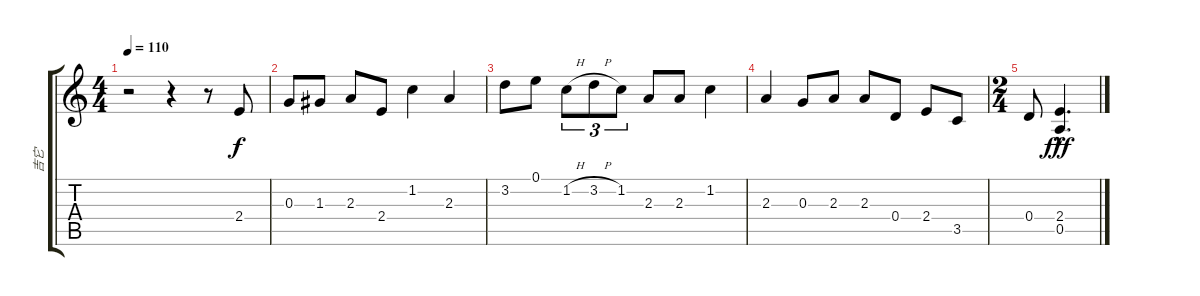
\track ("吉它" "吉它") {instrument distortionguitar}
\staff {score tabs}
\tuning (E4 B3 G3 D3 A2 E2) {hide}
\ts (4 4)
\tempo 110
\clef g2
\ks c
r.2{dy f instrument distortionguitar} r.4 r.8 2.4.8 |
0.3.8 1.3.8 2.3.8 2.4.8 1.2.4 2.3.4 |
3.2.8 0.1.8 1.2{h}.8{tu (3 2)} 3.2{h}.8{tu (3 2)} 1.2.8{tu (3 2)} 2.3.8 2.3.8 1.2.4 |
2.3.4 0.3.8 2.3.8 2.3.8 0.4.8 2.4.8 3.5.8 |
\ts (2 4)
0.4.8 (2.4{hac} 0.5{hac}).4{d dy fff}
